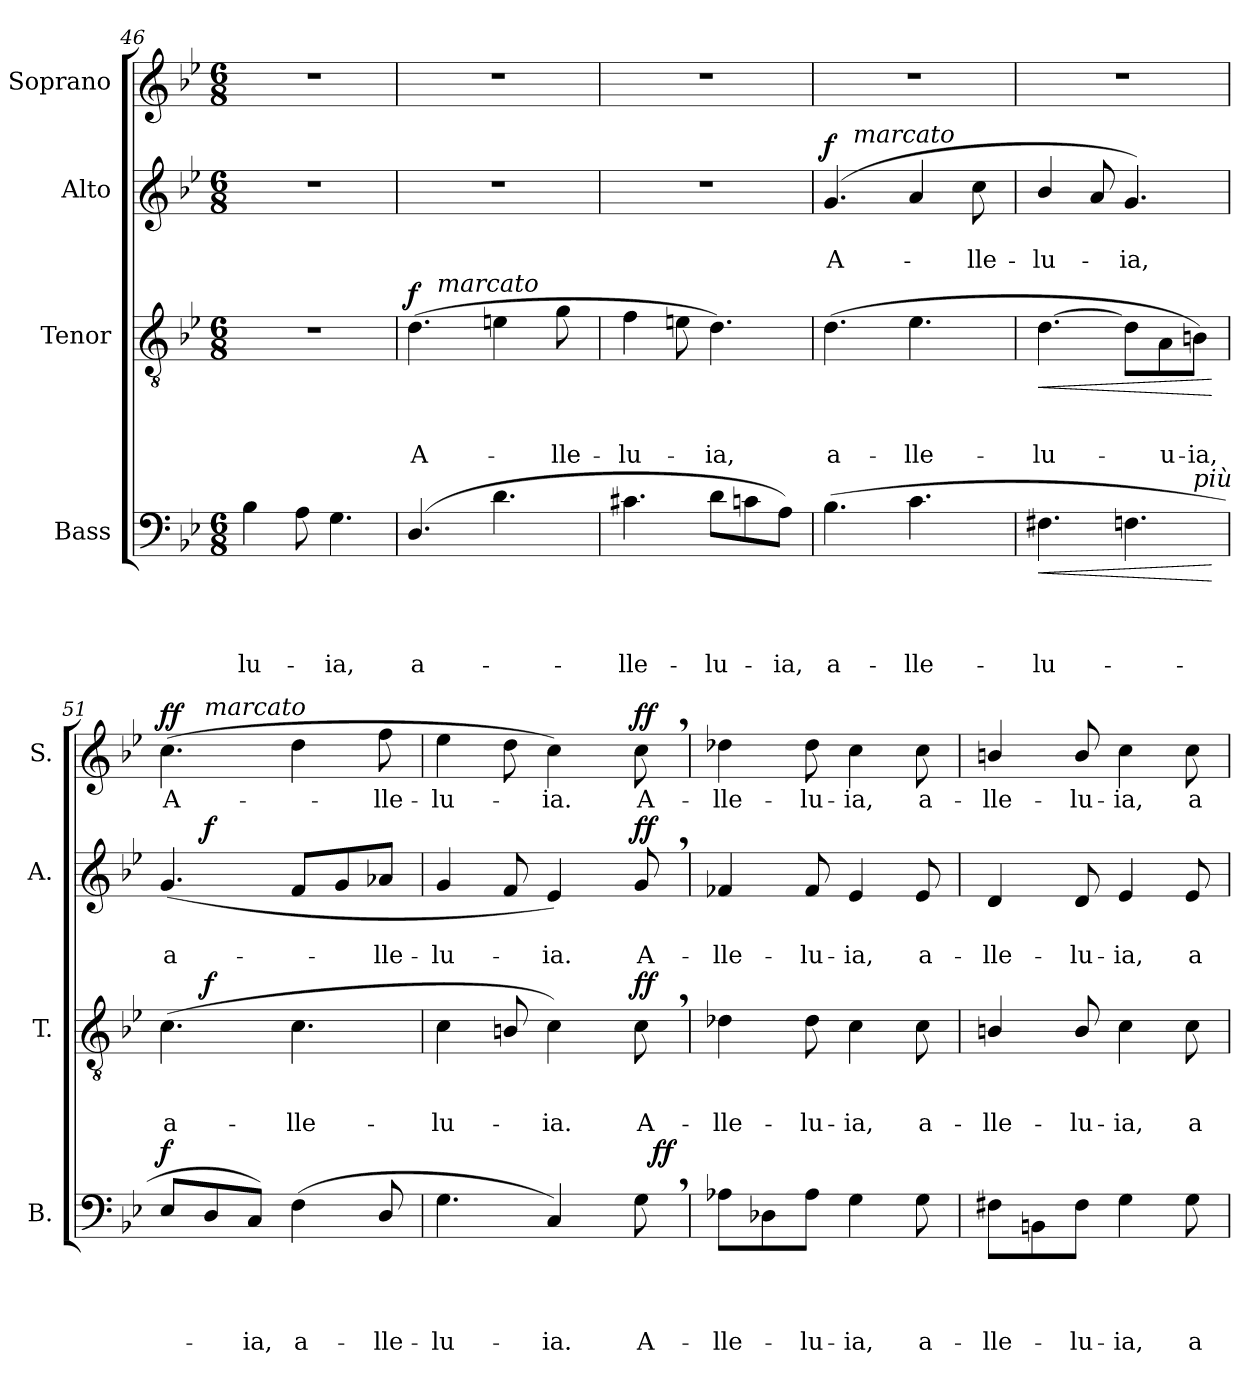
**kern	**text	**text	**text	**text	**dynam	**kern	**text	**text	**text	**dynam	**kern	**text	**text	**dynam	**kern	**text	**dynam
*part4	*part4	*part4	*part4	*part4	*part4	*part3	*part3	*part3	*part3	*part3	*part2	*part2	*part2	*part2	*part1	*part1	*part1
*staff4	*staff4	*staff4	*staff4	*staff4	*staff4	*staff3	*staff3	*staff3	*staff3	*staff3	*staff2	*staff2	*staff2	*staff2	*staff1	*staff1	*staff1
*I"Bass	*	*	*	*	*	*I"Tenor	*	*	*	*	*I"Alto	*	*	*	*I"Soprano	*	*
*I'B.	*	*	*	*	*	*I'T.	*	*	*	*	*I'A.	*	*	*	*I'S.	*	*
*clefF4	*	*	*	*	*	*clefGv2	*	*	*	*	*clefG2	*	*	*	*clefG2	*	*
*k[b-e-]	*	*	*	*	*	*k[b-e-]	*	*	*	*	*k[b-e-]	*	*	*	*k[b-e-]	*	*
*B-:	*	*	*	*	*	*B-:	*	*	*	*	*B-:	*	*	*	*B-:	*	*
*M6/8	*	*	*	*	*	*M6/8	*	*	*	*	*M6/8	*	*	*	*M6/8	*	*
=46	=46	=46	=46	=46	=46	=46	=46	=46	=46	=46	=46	=46	=46	=46	=46	=46	=46
!	!	!	!	!LO:LY:b	!	!	!	!	!	!	!	!	!	!	!	!	!
4B-\	.	.	.	-lu-	.	2.r	.	.	.	.	2.r	.	.	.	2.r	.	.
8A\	.	.	.	.	.	.	.	.	.	.	.	.	.	.	.	.	.
!	!	!	!	!LO:LY:b	!	!	!	!	!	!	!	!	!	!	!	!	!
4.G\	.	.	.	-ia,	.	.	.	.	.	.	.	.	.	.	.	.	.
=47	=47	=47	=47	=47	=47	=47	=47	=47	=47	=47	=47	=47	=47	=47	=47	=47	=47
!	!	!	!	!LO:LY:b	!	!	!	!	!LO:LY:b	!LO:DY:a	!	!	!	!	!	!	!
*	*	*	*	*	*	*^	*	*	*	*	*	*	*	*	*	*	*
(<4.D/	.	.	.	a-	.	(>4.d\	16.ryy	.	.	A-	f	2.r	.	.	.	2.r	.	.
!	!	!	!	!	!	!	!LO:TX:a:i:t=marcato	!	!	!	!	!	!	!	!	!	!	!
.	.	.	.	.	.	.	2ryy	.	.	.	.	.	.	.	.	.	.	.
4.d\	.	.	.	.	.	4en\	.	.	.	.	.	.	.	.	.	.	.	.
.	.	.	.	.	.	.	8ryy	.	.	.	.	.	.	.	.	.	.	.
!	!	!	!	!	!	!	!	!	!	!LO:LY:b	!	!	!	!	!	!	!	!
.	.	.	.	.	.	8g\	.	.	.	-lle-	.	.	.	.	.	.	.	.
.	.	.	.	.	.	.	32ryy	.	.	.	.	.	.	.	.	.	.	.
=48	=48	=48	=48	=48	=48	=48	=48	=48	=48	=48	=48	=48	=48	=48	=48	=48	=48	=48
!	!	!	!	!LO:LY:b	!	!	!	!	!	!LO:LY:b	!	!	!	!	!	!	!	!
*	*	*	*	*	*	*v	*v	*	*	*	*	*	*	*	*	*	*	*
4.c#X\	.	.	.	-lle-	.	4f\	.	.	-lu-	.	2.r	.	.	.	2.r	.	.
.	.	.	.	.	.	8en\	.	.	.	.	.	.	.	.	.	.	.
!	!	!	!	!LO:LY:b	!	!	!	!	!LO:LY:b	!	!	!	!	!	!	!	!
8d\L	.	.	.	-lu-	.	4.d\)	.	.	-ia,	.	.	.	.	.	.	.	.
8cn\	.	.	.	.	.	.	.	.	.	.	.	.	.	.	.	.	.
!	!	!	!	!LO:LY:b	!	!	!	!	!	!	!	!	!	!	!	!	!
8A\J)	.	.	.	-ia,	.	.	.	.	.	.	.	.	.	.	.	.	.
=49	=49	=49	=49	=49	=49	=49	=49	=49	=49	=49	=49	=49	=49	=49	=49	=49	=49
!	!	!	!	!LO:LY:b	!	!	!	!	!LO:LY:b	!	!	!	!LO:LY:b	!LO:DY:a	!	!	!
*	*	*	*	*	*	*	*	*	*	*	*^	*	*	*	*	*	*
(>4.B-\	.	.	.	a-	.	(>4.d\	.	.	a-	.	(<4.g/	16.ryy	.	A-	f	2.r	.	.
!	!	!	!	!	!	!	!	!	!	!	!	!LO:TX:a:i:t=marcato	!	!	!	!	!	!
.	.	.	.	.	.	.	.	.	.	.	.	2ryy	.	.	.	.	.	.
!	!	!	!	!LO:LY:b	!	!	!	!	!LO:LY:b	!	!	!	!	!	!	!	!	!
4.c\	.	.	.	-lle-	.	4.e-\	.	.	-lle-	.	4a/	.	.	.	.	.	.	.
.	.	.	.	.	.	.	.	.	.	.	.	8ryy	.	.	.	.	.	.
!	!	!	!	!	!	!	!	!	!	!	!	!	!	!LO:LY:b	!	!	!	!
.	.	.	.	.	.	.	.	.	.	.	8cc\	.	.	-lle-	.	.	.	.
.	.	.	.	.	.	.	.	.	.	.	.	32ryy	.	.	.	.	.	.
=50	=50	=50	=50	=50	=50	=50	=50	=50	=50	=50	=50	=50	=50	=50	=50	=50	=50	=50
!	!	!	!	!LO:LY:b	!LO:HP:b	!	!	!	!LO:LY:b	!LO:HP:b	!	!	!	!LO:LY:b	!	!	!	!
*^	*	*	*	*	*	*	*	*	*	*	*v	*v	*	*	*	*	*	*
4.F#X\	2ryy	.	.	.	-lu-	<	[>4.d\	.	.	-lu-	<	4b-/	.	-lu-	.	2.r	.	.
.	.	.	.	.	.	.	.	.	.	.	.	8a/	.	.	.	.	.	.
!	!	!	!	!	!	!	!	!	!	!	!	!	!	!LO:LY:b	!	!	!	!
4.Fn\	.	.	.	.	.	.	8d\L]	.	.	.	.	4.g/)	.	-ia,	.	.	.	.
!	!	!	!	!	!	!	!	!	!	!LO:LY:b	!	!	!	!	!	!	!	!
.	8ryy	.	.	.	.	.	8A\	.	.	-u-	.	.	.	.	.	.	.	.
!	!LO:TX:a:i:t=più	!	!	!	!	!	!	!	!	!	!	!	!	!	!	!	!	!
!	!	!	!	!	!	!	!	!	!	!LO:LY:b	!	!	!	!	!	!	!	!
.	8ryy	.	.	.	.	.	8Bn\J)	.	.	-ia,	.	.	.	.	.	.	.	.
.	.	.	.	.	.	[	.	.	.	.	[	.	.	.	.	.	.	.
=51	=51	=51	=51	=51	=51	=51	=51	=51	=51	=51	=51	=51	=51	=51	=51	=51	=51	=51
!	!	!	!	!	!	!	!	!	!	!	!	!LO:TX:a:i:t=più	!	!	!	!	!	!
!	!	!	!	!	!	!	!LO:TX:a:i:t=più	!	!	!	!	!	!	!	!	!	!	!
!	!	!	!	!	!	!LO:DY:a	!	!	!	!LO:LY:b	!	!	!	!LO:LY:b	!	!	!LO:LY:b	!LO:DY:a
*v	*v	*	*	*	*	*	*^	*	*	*	*	*^	*	*	*	*^	*	*
8E-/L	.	.	.	.	f	(>4.c\	8ryy	.	.	a-	.	(<4.g/	8ryy	.	a-	.	(>4.cc\	8ryy	A-	ff
!	!	!	!	!	!	!	!	!	!	!	!	!	!	!	!	!	!	!LO:TX:a:i:t=marcato	!	!
!	!	!	!	!	!	!	!	!	!	!	!LO:DY:a	!	!	!	!	!LO:DY:a	!	!	!	!
8D/	.	.	.	.	.	.	2ryy	.	.	.	f	.	2ryy	.	.	f	.	2ryy	.	.
!	!	!	!	!LO:LY:b	!	!	!	!	!	!	!	!	!	!	!	!	!	!	!	!
8C/J)	.	.	.	-ia,	.	.	.	.	.	.	.	.	.	.	.	.	.	.	.	.
!	!	!	!	!LO:LY:b	!	!	!	!	!	!LO:LY:b	!	!	!	!	!	!	!	!	!	!
(>4F\	.	.	.	a-	.	4.c\	.	.	.	-lle-	.	8f/L	.	.	.	.	4dd\	.	.	.
.	.	.	.	.	.	.	.	.	.	.	.	8g/	.	.	.	.	.	.	.	.
!	!	!	!	!LO:LY:b	!	!	!	!	!	!	!	!	!	!	!LO:LY:b	!	!	!	!LO:LY:b	!
8D/	.	.	.	-lle-	.	.	8ryy	.	.	.	.	8a-X/J	8ryy	.	-lle-	.	8ff\	8ryy	-lle-	.
=52	=52	=52	=52	=52	=52	=52	=52	=52	=52	=52	=52	=52	=52	=52	=52	=52	=52	=52	=52	=52
!	!	!	!	!LO:LY:b	!	!	!	!	!	!LO:LY:b	!	!	!	!	!LO:LY:b	!	!	!	!LO:LY:b	!
*	*	*	*	*	*	*v	*v	*	*	*	*	*	*	*	*	*	*v	*v	*	*
*^	*	*	*	*	*	*	*	*	*	*	*v	*v	*	*	*	*	*	*
4.G\	2ryy	.	.	.	-lu-	.	4c\	.	.	-lu-	.	4g/	.	-lu-	.	4ee-\	-lu-	.
.	.	.	.	.	.	.	8Bn/	.	.	.	.	8f/	.	.	.	8dd\	.	.
!	!	!	!	!	!LO:LY:b	!	!	!	!	!LO:LY:b	!	!	!	!LO:LY:b	!	!	!LO:LY:b	!
4C/)	.	.	.	.	-ia.	.	4c\)	.	.	-ia.	.	4e-/)	.	-ia.	.	4cc\)	-ia.	.
.	8ryy	.	.	.	.	.	.	.	.	.	.	.	.	.	.	.	.	.
!	!	!	!	!	!LO:LY:b	!	!	!	!	!LO:LY:b	!LO:DY:a	!	!	!LO:LY:b	!LO:DY:a	!	!LO:LY:b	!LO:DY:a
8G,>\	32ryy	.	.	.	A-	.	8c,>\	.	.	A-	ff	8g,>/	.	A-	ff	8cc,>\	A-	ff
!	!	!	!	!	!	!LO:DY:a	!	!	!	!	!	!	!	!	!	!	!	!
.	16.ryy	.	.	.	.	ff	.	.	.	.	.	.	.	.	.	.	.	.
!!LO:PB:g=z
=53	=53	=53	=53	=53	=53	=53	=53	=53	=53	=53	=53	=53	=53	=53	=53	=53	=53	=53
!	!	!	!	!	!LO:LY:b	!	!	!	!	!LO:LY:b	!	!	!	!LO:LY:b	!	!	!LO:LY:b	!
*v	*v	*	*	*	*	*	*	*	*	*	*	*	*	*	*	*	*	*
8A-X\L	.	.	.	-lle-	.	4d-X\	.	.	-lle-	.	4f-X/	.	-lle-	.	4dd-X\	-lle-	.
8D-X\	.	.	.	.	.	.	.	.	.	.	.	.	.	.	.	.	.
!	!	!	!	!LO:LY:b	!	!	!	!	!LO:LY:b	!	!	!	!LO:LY:b	!	!	!LO:LY:b	!
8A-\J	.	.	.	-lu-	.	8d-\	.	.	-lu-	.	8f-/	.	-lu-	.	8dd-\	-lu-	.
!	!	!	!	!LO:LY:b	!	!	!	!	!LO:LY:b	!	!	!	!LO:LY:b	!	!	!LO:LY:b	!
4G\	.	.	.	-ia,	.	4c\	.	.	-ia,	.	4e-/	.	-ia,	.	4cc\	-ia,	.
!	!	!	!	!LO:LY:b	!	!	!	!	!LO:LY:b	!	!	!	!LO:LY:b	!	!	!LO:LY:b	!
8G\	.	.	.	a-	.	8c\	.	.	a-	.	8e-/	.	a-	.	8cc\	a-	.
=54	=54	=54	=54	=54	=54	=54	=54	=54	=54	=54	=54	=54	=54	=54	=54	=54	=54
!	!	!	!	!LO:LY:b	!	!	!	!	!LO:LY:b	!	!	!	!LO:LY:b	!	!	!LO:LY:b	!
8F#X\L	.	.	.	-lle-	.	4Bn/	.	.	-lle-	.	4d/	.	-lle-	.	4bn/	-lle-	.
8BBn\	.	.	.	.	.	.	.	.	.	.	.	.	.	.	.	.	.
!	!	!	!	!LO:LY:b	!	!	!	!	!LO:LY:b	!	!	!	!LO:LY:b	!	!	!LO:LY:b	!
8F#\J	.	.	.	-lu-	.	8B/	.	.	-lu-	.	8d/	.	-lu-	.	8b/	-lu-	.
!	!	!	!	!LO:LY:b	!	!	!	!	!LO:LY:b	!	!	!	!LO:LY:b	!	!	!LO:LY:b	!
4G\	.	.	.	-ia,	.	4c\	.	.	-ia,	.	4e-/	.	-ia,	.	4cc\	-ia,	.
!	!	!	!	!LO:LY:b	!	!	!	!	!LO:LY:b	!	!	!	!LO:LY:b	!	!	!LO:LY:b	!
8G\	.	.	.	a-	.	8c\	.	.	a-	.	8e-/	.	a-	.	8cc\	a-	.
=	=	=	=	=	=	=	=	=	=	=	=	=	=	=	=	=	=
*-	*-	*-	*-	*-	*-	*-	*-	*-	*-	*-	*-	*-	*-	*-	*-	*-	*-
